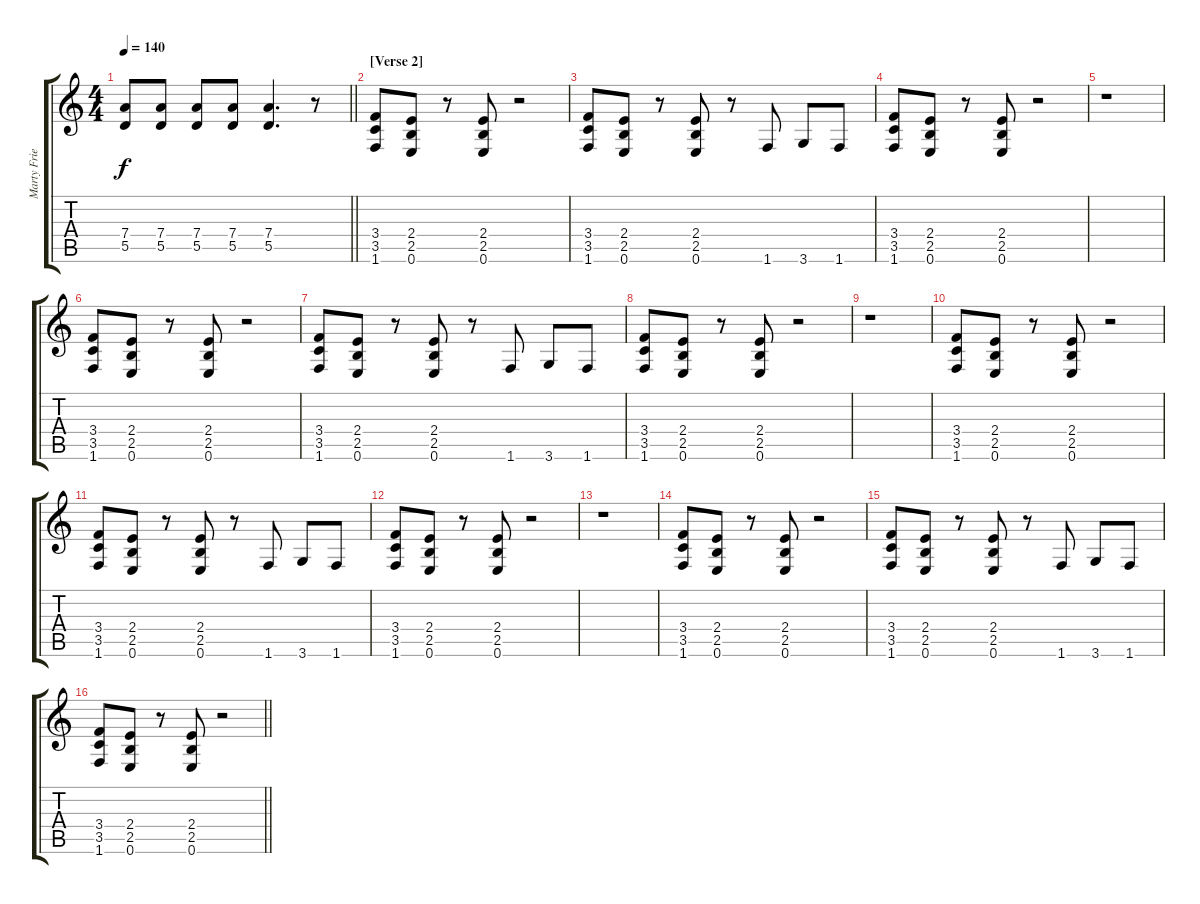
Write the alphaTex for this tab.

\track ("Marty Friedman" "Marty Frie") {instrument distortionguitar}
\staff {score tabs}
\tuning (E4 B3 G3 D3 A2 E2) {hide}
\ts (4 4)
\tempo 140
\clef g2
\barLineRight lightlight
\ks c
(7.4 5.5).8{dy f} (7.4 5.5).8 (7.4 5.5).8 (7.4 5.5).8 (7.4 5.5).4{d} r.8 |
\section ("" "[Verse 2]")
(3.4 3.5 1.6).8 (2.4 2.5 0.6).8 r.8 (2.4 2.5 0.6).8 r.2 |
(3.4 3.5 1.6).8 (2.4 2.5 0.6).8 r.8 (2.4 2.5 0.6).8 r.8 1.6.8 3.6.8 1.6.8 |
(3.4 3.5 1.6).8 (2.4 2.5 0.6).8 r.8 (2.4 2.5 0.6).8 r.2 |
r.1 |
(3.4 3.5 1.6).8 (2.4 2.5 0.6).8 r.8 (2.4 2.5 0.6).8 r.2 |
(3.4 3.5 1.6).8 (2.4 2.5 0.6).8 r.8 (2.4 2.5 0.6).8 r.8 1.6.8 3.6.8 1.6.8 |
(3.4 3.5 1.6).8 (2.4 2.5 0.6).8 r.8 (2.4 2.5 0.6).8 r.2 |
r.1 |
(3.4 3.5 1.6).8 (2.4 2.5 0.6).8 r.8 (2.4 2.5 0.6).8 r.2 |
(3.4 3.5 1.6).8 (2.4 2.5 0.6).8 r.8 (2.4 2.5 0.6).8 r.8 1.6.8 3.6.8 1.6.8 |
(3.4 3.5 1.6).8 (2.4 2.5 0.6).8 r.8 (2.4 2.5 0.6).8 r.2 |
r.1 |
(3.4 3.5 1.6).8 (2.4 2.5 0.6).8 r.8 (2.4 2.5 0.6).8 r.2 |
(3.4 3.5 1.6).8 (2.4 2.5 0.6).8 r.8 (2.4 2.5 0.6).8 r.8 1.6.8 3.6.8 1.6.8 |
\barLineRight lightlight
(3.4 3.5 1.6).8 (2.4 2.5 0.6).8 r.8 (2.4 2.5 0.6).8 r.2
